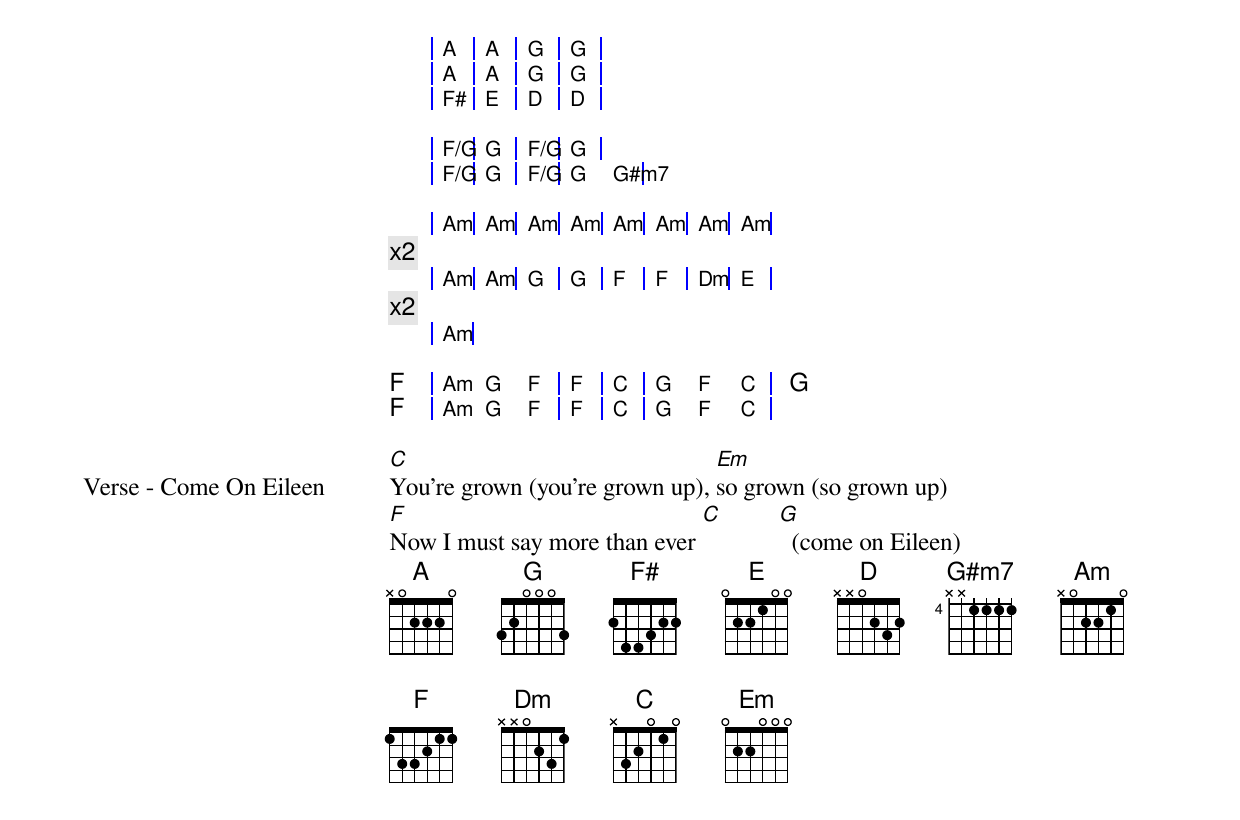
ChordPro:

{start_of_bridge: Intro - You're All I Need}
{start_of_grid}
| A   | A   | G   | G   |
| A   | A   | G   | G   |
| F#  | E   | D   | D   |
{end_of_grid}
{end_of_bridge}

{start_of_bridge: Keyboard - How Long}
{start_of_grid}
| F/G     | G       | F/G     | G        |
| F/G     | G       | F/G     | G  G#m7  |
{end_of_grid}
{end_of_bridge}

{start_of_bridge: Intro - Desert Rose}
{start_of_grid}
| Am | Am | Am | Am | Am | Am | Am  | Am |
{comment: x2}
| Am | Am | G  | G  | F  | F  | Dm  | E  |
{comment: x2}
| Am |
{end_of_grid}
{end_of_bridge}

{start_of_bridge: Intro - Escape (Piña Colada)}
{start_of_grid}
F | Am G F | F | C | G F C | G
F | Am G F | F | C | G F C |
{end_of_grid}
{end_of_bridge}

{start_of_verse: Verse - Come On Eileen}
[C]You're grown (you're grown up), [Em]so grown (so grown up)
[F]Now I must say more than ever [C]         [G]  (come on Eileen)
{end_of_verse}
